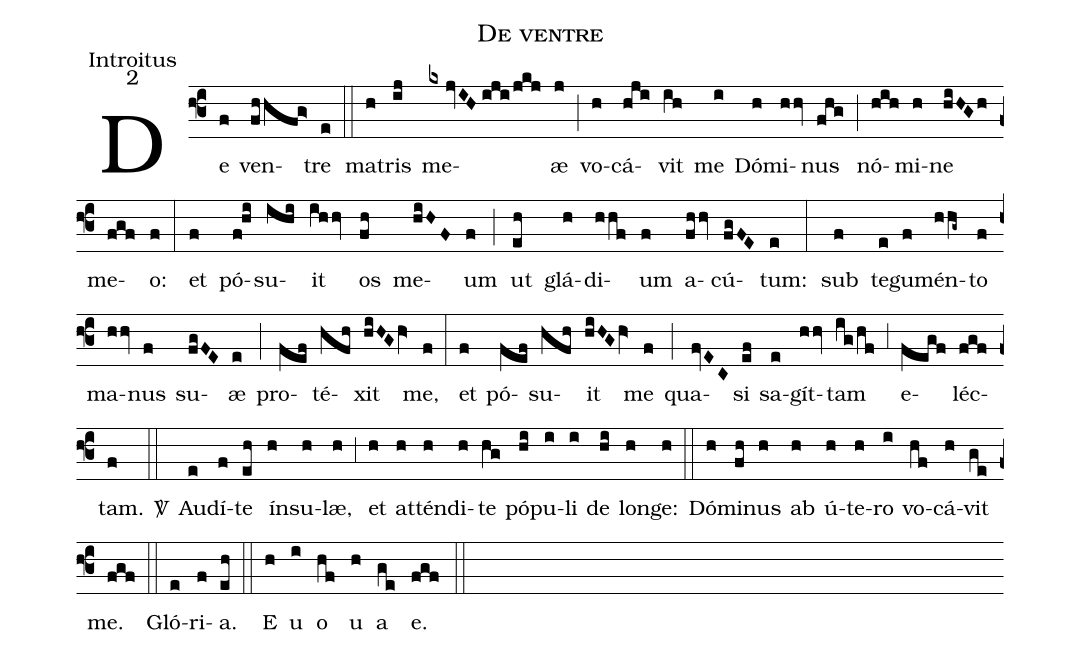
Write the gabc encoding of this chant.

name:De ventre;
office-part:Introitus;
mode:2;
%%
(f3) De(f) ven(fh/hfg>)tre(e) (::) ma(h)tris(ij) me(kx/jvIH//iji/jkj)æ(j) (;) vo(h)cá(hji)vit(ih) me(i) Dó(h)mi(h/hv)nus(fhg) (;) nó(hih)mi(h)ne(hiHGh) me(fgf)o:(f) (:) et(f) pó(f!hi)su(ihi)it(ih/hv) os(fh) me(hiHF)um(f) (;) ut(eh) glá(h)di(h/hf)um(f) a(fh/hv)cú(fgFE)tum:(e) (:) sub(f) te(e)gu(f)mén(h/hg~)to(f) ma(h/hv)nus(f) su(fgFE)æ(e) (;) pro(fef)té(hfh)xit(hiHGhV>) me,(f) (:) et(f) pó(fef)su(hfh)it(hiHGhV>) me(f) (;) qua(fvEC)si(ef) sa(e)gít(h/hv)tam(ig/hf) (;3) e(fegf)léc(fgf)tam.(f) <sp>V/</sp>(::) Au(e)dí(f)te(eh) ín(h)su(h)læ,(h) (;3) et(h) at(h)tén(h)di(h)te(hg) pó(hi)pu(i)li(i) de(hi) lon(h)ge:(h) (::) Dó(h)mi(fh)nus(h) ab(h) ú(h)te(h)ro(i) vo(hf)cá(h)vit(ge) me.(fgf) (::) Gló(e)ri(f)a.(eh) (::) E(h) u(i) o(hf) u(h) a(ge) e.(fgf) (::)
